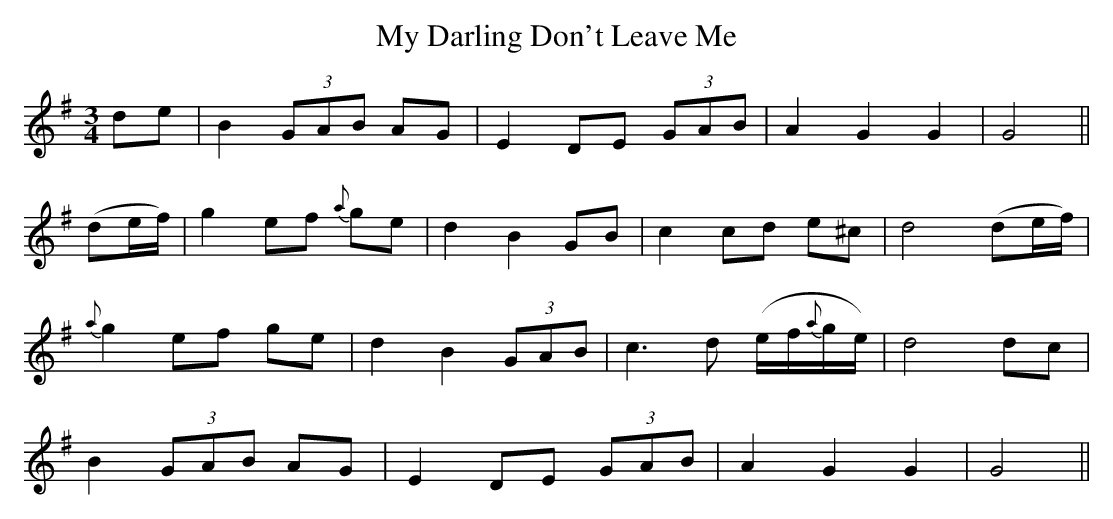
X:1
T: My Darling Don't Leave Me
M:3/4
L:1/8
K:G
de | B2 (3GAB AG | E2 DE (3GAB | A2 G2 G2 | G4 ||
(de/f/) | g2 ef {a}ge | d2 B2 GB | c2 cd e^c | d4 (de/f/) |
{a}g2 ef ge | d2 B2 (3GAB | c3 d (e/f/{a}g/e/) | d4 dc |
B2 (3GAB AG | E2 DE (3GAB | A2 G2 G2 | G4 ||
